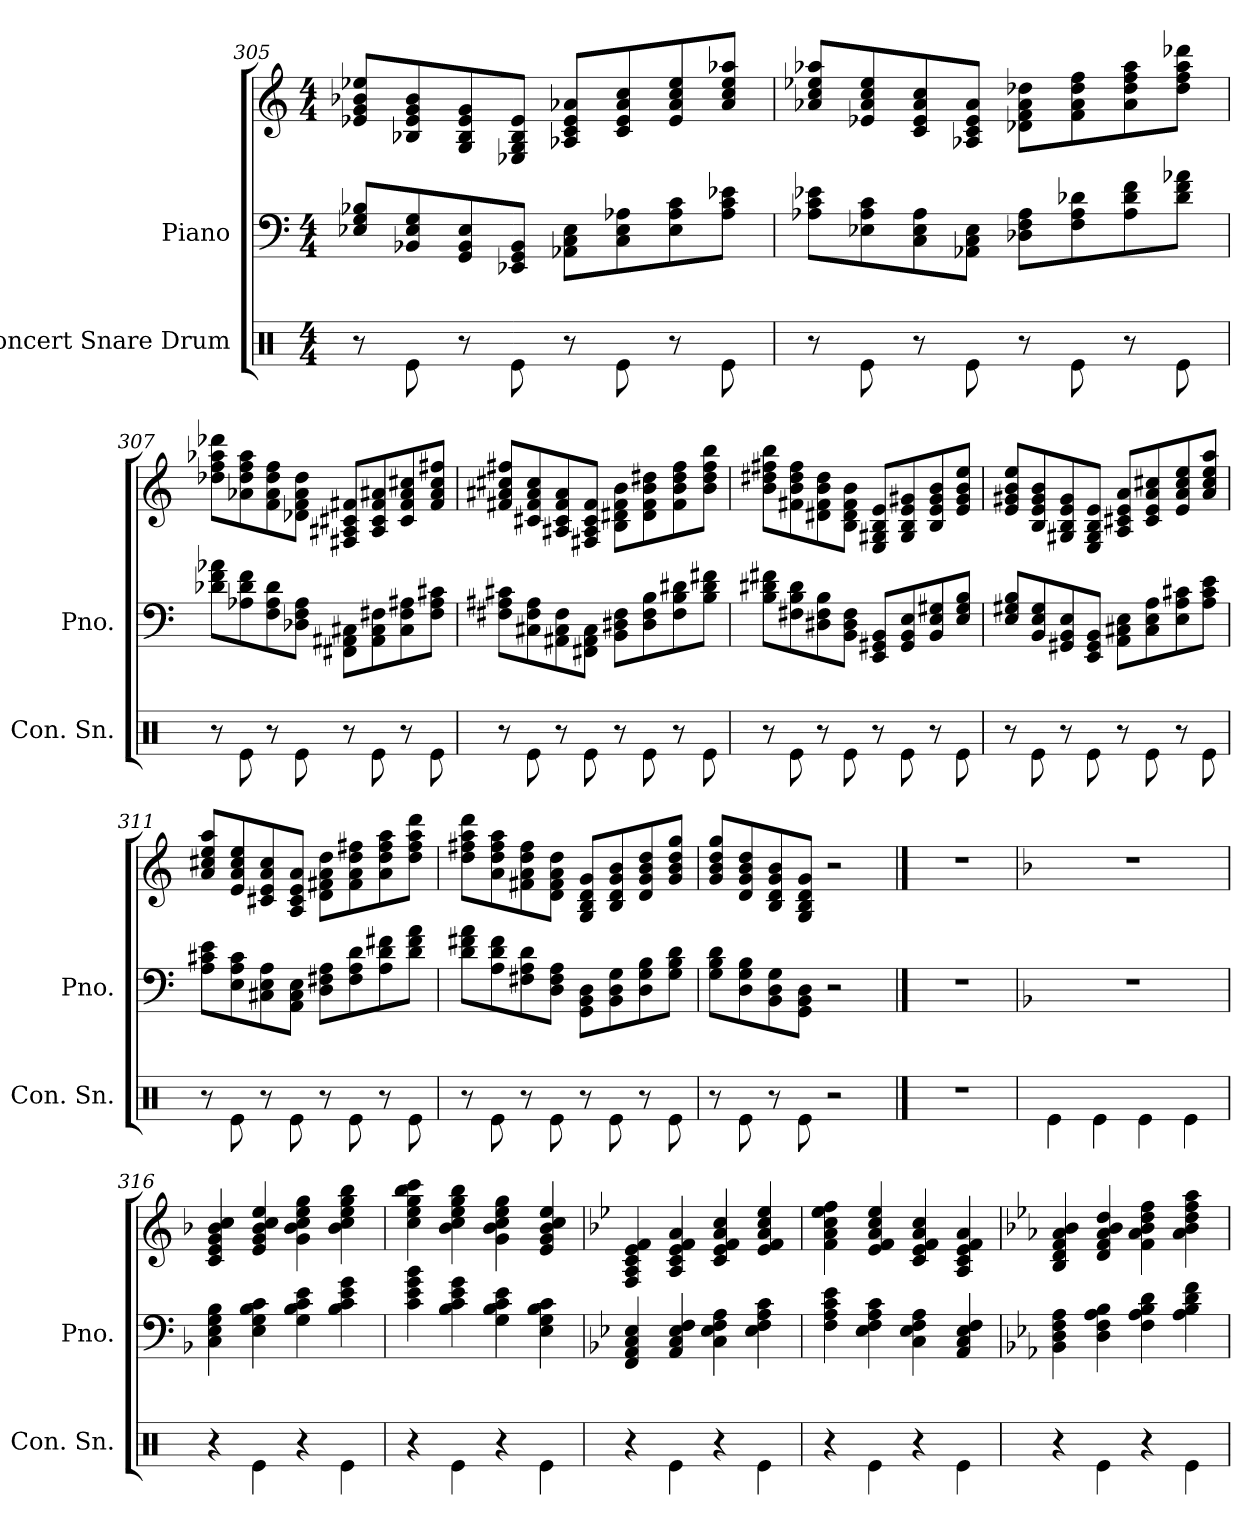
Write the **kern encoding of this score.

**kern	**kern	**kern
*part2	*part1	*part1
*staff3	*staff2	*staff1
*I"Concert Snare Drum	*I"Piano	*
*I'Con. Sn.	*I'Pno.	*
*clefX	*clefF4	*clefG2
*k[]	*k[]	*k[]
*M4/4	*M4/4	*M4/4
=305	=305	=305
8r	8E-X/ 8G/ 8B-X/L	8e-X/ 8g/ 8b-X/ 8ee-X/L
8Re\	8BB-X/ 8E-/ 8G/	8B-X/ 8e-/ 8g/ 8b-/
8r	8GG/ 8BB-/ 8E-/	8G/ 8B-/ 8e-/ 8g/
8Re\	8EE-X/ 8GG/ 8BB-/J	8E-X/ 8G/ 8B-/ 8e-/J
8r	8AA-X\ 8C\ 8E-\L	8A-X/ 8c/ 8e-/ 8a-X/L
8Re\	8C\ 8E-\ 8A-X\	8c/ 8e-/ 8a-/ 8cc/
8r	8E-\ 8A-\ 8c\	8e-/ 8a-/ 8cc/ 8ee-/
8Re\	8A-\ 8c\ 8e-X\J	8a-/ 8cc/ 8ee-/ 8aa-X/J
=306	=306	=306
8r	8A-X\ 8c\ 8e-X\L	8a-X/ 8cc/ 8ee-X/ 8aa-X/L
8Re\	8E-X\ 8A-\ 8c\	8e-X/ 8a-/ 8cc/ 8ee-/
8r	8C\ 8E-\ 8A-\	8c/ 8e-/ 8a-/ 8cc/
8Re\	8AA-X\ 8C\ 8E-\J	8A-X/ 8c/ 8e-/ 8a-/J
8r	8D-X\ 8F\ 8A-\L	8d-X\ 8f\ 8a-\ 8dd-X\L
8Re\	8F\ 8A-\ 8d-X\	8f\ 8a-\ 8dd-\ 8ff\
8r	8A-\ 8d-\ 8f\	8a-\ 8dd-\ 8ff\ 8aa-\
8Re\	8d-\ 8f\ 8a-X\J	8dd-\ 8ff\ 8aa-\ 8ddd-X\J
!!LO:LB:g=z
=307	=307	=307
8r	8d-X\ 8f\ 8a-X\L	8dd-X\ 8ff\ 8aa-X\ 8ddd-X\L
8Re\	8A-X\ 8d-\ 8f\	8a-X\ 8dd-\ 8ff\ 8aa-\
8r	8F\ 8A-\ 8d-\	8f\ 8a-\ 8dd-\ 8ff\
8Re\	8D-X\ 8F\ 8A-\J	8d-X\ 8f\ 8a-\ 8dd-\J
8r	8FF#X\ 8AA#X\ 8C#X\L	8F#X/ 8A#X/ 8c#X/ 8f#X/L
8Re\	8AA#\ 8C#\ 8F#X\	8A#/ 8c#/ 8f#/ 8a#X/
8r	8C#\ 8F#\ 8A#X\	8c#/ 8f#/ 8a#/ 8cc#X/
8Re\	8F#\ 8A#\ 8c#X\J	8f#/ 8a#/ 8cc#/ 8ff#X/J
=308	=308	=308
8r	8F#X\ 8A#X\ 8c#X\L	8f#X/ 8a#X/ 8cc#X/ 8ff#X/L
8Re\	8C#X\ 8F#\ 8A#\	8c#X/ 8f#/ 8a#/ 8cc#/
8r	8AA#X\ 8C#\ 8F#\	8A#X/ 8c#/ 8f#/ 8a#/
8Re\	8FF#X\ 8AA#\ 8C#\J	8F#X/ 8A#/ 8c#/ 8f#/J
8r	8BB\ 8D#X\ 8F#\L	8B\ 8d#X\ 8f#\ 8b\L
8Re\	8D#\ 8F#\ 8B\	8d#\ 8f#\ 8b\ 8dd#X\
8r	8F#\ 8B\ 8d#X\	8f#\ 8b\ 8dd#\ 8ff#\
8Re\	8B\ 8d#\ 8f#X\J	8b\ 8dd#\ 8ff#\ 8bb\J
!!LO:PB:g=z
=309	=309	=309
8r	8B\ 8d#X\ 8f#X\L	8b\ 8dd#X\ 8ff#X\ 8bb\L
8Re\	8F#X\ 8B\ 8d#\	8f#X\ 8b\ 8dd#\ 8ff#\
8r	8D#X\ 8F#\ 8B\	8d#X\ 8f#\ 8b\ 8dd#\
8Re\	8BB\ 8D#\ 8F#\J	8B\ 8d#\ 8f#\ 8b\J
8r	8EE/ 8GG#X/ 8BB/L	8E/ 8G#X/ 8B/ 8e/L
8Re\	8GG#/ 8BB/ 8E/	8G#/ 8B/ 8e/ 8g#X/
8r	8BB/ 8E/ 8G#X/	8B/ 8e/ 8g#/ 8b/
8Re\	8E/ 8G#/ 8B/J	8e/ 8g#/ 8b/ 8ee/J
=310	=310	=310
8r	8E/ 8G#X/ 8B/L	8e/ 8g#X/ 8b/ 8ee/L
8Re\	8BB/ 8E/ 8G#/	8B/ 8e/ 8g#/ 8b/
8r	8GG#X/ 8BB/ 8E/	8G#X/ 8B/ 8e/ 8g#/
8Re\	8EE/ 8GG#/ 8BB/J	8E/ 8G#/ 8B/ 8e/J
8r	8AA\ 8C#X\ 8E\L	8A/ 8c#X/ 8e/ 8a/L
8Re\	8C#\ 8E\ 8A\	8c#/ 8e/ 8a/ 8cc#X/
8r	8E\ 8A\ 8c#X\	8e/ 8a/ 8cc#/ 8ee/
8Re\	8A\ 8c#\ 8e\J	8a/ 8cc#/ 8ee/ 8aa/J
=311	=311	=311
8r	8A\ 8c#X\ 8e\L	8a/ 8cc#X/ 8ee/ 8aa/L
8Re\	8E\ 8A\ 8c#\	8e/ 8a/ 8cc#/ 8ee/
8r	8C#X\ 8E\ 8A\	8c#X/ 8e/ 8a/ 8cc#/
8Re\	8AA\ 8C#\ 8E\J	8A/ 8c#/ 8e/ 8a/J
8r	8D\ 8F#X\ 8A\L	8d\ 8f#X\ 8a\ 8dd\L
8Re\	8F#\ 8A\ 8d\	8f#\ 8a\ 8dd\ 8ff#X\
8r	8A\ 8d\ 8f#X\	8a\ 8dd\ 8ff#\ 8aa\
8Re\	8d\ 8f#\ 8a\J	8dd\ 8ff#\ 8aa\ 8ddd\J
!!LO:LB:g=z
=312	=312	=312
8r	8d\ 8f#X\ 8a\L	8dd\ 8ff#X\ 8aa\ 8ddd\L
8Re\	8A\ 8d\ 8f#\	8a\ 8dd\ 8ff#\ 8aa\
8r	8F#X\ 8A\ 8d\	8f#X\ 8a\ 8dd\ 8ff#\
8Re\	8D\ 8F#\ 8A\J	8d\ 8f#\ 8a\ 8dd\J
8r	8GG\ 8BB\ 8D\L	8G/ 8B/ 8d/ 8g/L
8Re\	8BB\ 8D\ 8G\	8B/ 8d/ 8g/ 8b/
8r	8D\ 8G\ 8B\	8d/ 8g/ 8b/ 8dd/
8Re\	8G\ 8B\ 8d\J	8g/ 8b/ 8dd/ 8gg/J
=313	=313	=313
8r	8G\ 8B\ 8d\L	8g/ 8b/ 8dd/ 8gg/L
8Re\	8D\ 8G\ 8B\	8d/ 8g/ 8b/ 8dd/
8r	8BB\ 8D\ 8G\	8B/ 8d/ 8g/ 8b/
8Re\	8GG\ 8BB\ 8D\J	8G/ 8B/ 8d/ 8g/J
2r	2r	2r
==314	==314	==314
1r	1r	1r
=315	=315	=315
*	*k[b-]	*k[b-]
4Re\	1r	1r
4Re\	.	.
4Re\	.	.
4Re\	.	.
=316	=316	=316
4r	4C\ 4E\ 4G\ 4B-\	4c/ 4e/ 4g/ 4b-/ 4cc/
4Re\	4E\ 4G\ 4B-\ 4c\	4e/ 4g/ 4b-/ 4cc/ 4ee/
4r	4G\ 4B-\ 4c\ 4e\	4g\ 4b-\ 4cc\ 4ee\ 4gg\
4Re\	4B-\ 4c\ 4e\ 4g\	4b-\ 4cc\ 4ee\ 4gg\ 4bb-\
!!LO:LB:g=z
=317	=317	=317
4r	4c\ 4e\ 4g\ 4b-\	4cc\ 4ee\ 4gg\ 4bb-\ 4ccc\
4Re\	4B-\ 4c\ 4e\ 4g\	4b-\ 4cc\ 4ee\ 4gg\ 4bb-\
4r	4G\ 4B-\ 4c\ 4e\	4g\ 4b-\ 4cc\ 4ee\ 4gg\
4Re\	4E\ 4G\ 4B-\ 4c\	4e/ 4g/ 4b-/ 4cc/ 4ee/
=318	=318	=318
*	*k[b-e-]	*k[b-e-]
4r	4FF/ 4AA/ 4C/ 4E-/	4F/ 4A/ 4c/ 4e-/ 4f/
4Re\	4AA/ 4C/ 4E-/ 4F/	4A/ 4c/ 4e-/ 4f/ 4a/
4r	4C\ 4E-\ 4F\ 4A\	4c/ 4e-/ 4f/ 4a/ 4cc/
4Re\	4E-\ 4F\ 4A\ 4c\	4e-/ 4f/ 4a/ 4cc/ 4ee-/
=319	=319	=319
4r	4F\ 4A\ 4c\ 4e-\	4f\ 4a\ 4cc\ 4ee-\ 4ff\
4Re\	4E-\ 4F\ 4A\ 4c\	4e-/ 4f/ 4a/ 4cc/ 4ee-/
4r	4C\ 4E-\ 4F\ 4A\	4c/ 4e-/ 4f/ 4a/ 4cc/
4Re\	4AA/ 4C/ 4E-/ 4F/	4A/ 4c/ 4e-/ 4f/ 4a/
=320	=320	=320
*	*k[b-e-a-]	*k[b-e-a-]
4r	4BB-\ 4D\ 4F\ 4A-\	4B-/ 4d/ 4f/ 4a-/ 4b-/
4Re\	4D\ 4F\ 4A-\ 4B-\	4d/ 4f/ 4a-/ 4b-/ 4dd/
4r	4F\ 4A-\ 4B-\ 4d\	4f\ 4a-\ 4b-\ 4dd\ 4ff\
4Re\	4A-\ 4B-\ 4d\ 4f\	4a-\ 4b-\ 4dd\ 4ff\ 4aa-\
=	=	=
*-	*-	*-
